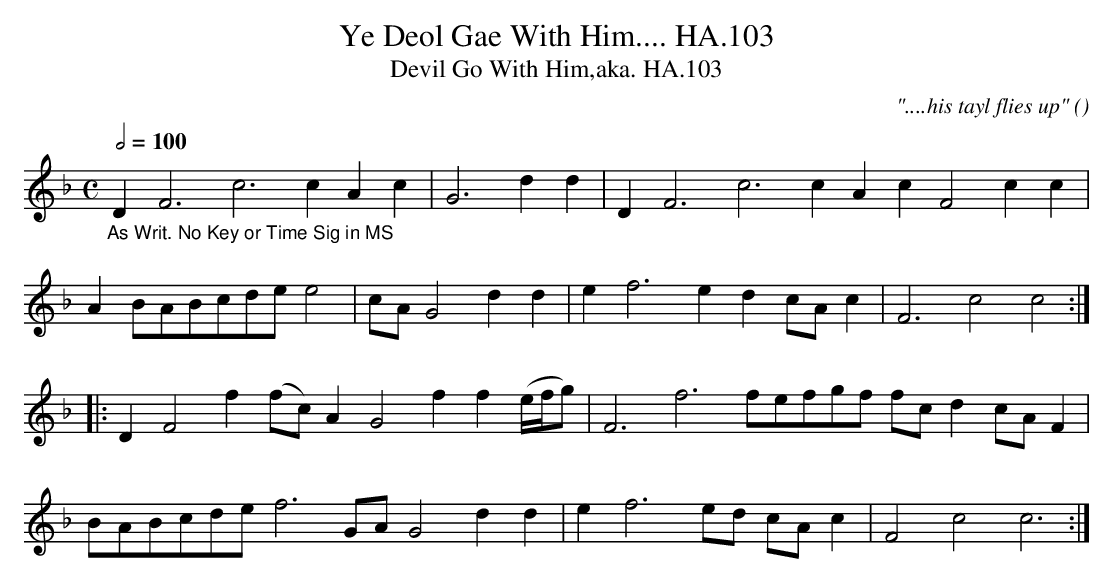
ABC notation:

X:1
T:Deol Gae With Him.... HA.103, Ye
T:Devil Go With Him,aka. HA.103
M:C
L:1/4
Q:1/2=100
C:"....his tayl flies up"
O:
K:F
"_As Writ. No Key or Time Sig in MS"DF3c3cAc|G3dd|\
DF3c3cAcF2cc|
AB/A/B/c/d/e/e2|c/A/G2dd|ef3edc/A/c|F3c2c2:|
|:DF2f(f/c/) AG2ff(e/4f/4g/)|F3f3 f/e/f/g/f/ f/c/ dc/A/F|
B/A/B/c/d/e/f3G/A/G2dd|ef3 e/d/ c/A/c|F2c2c3:|
